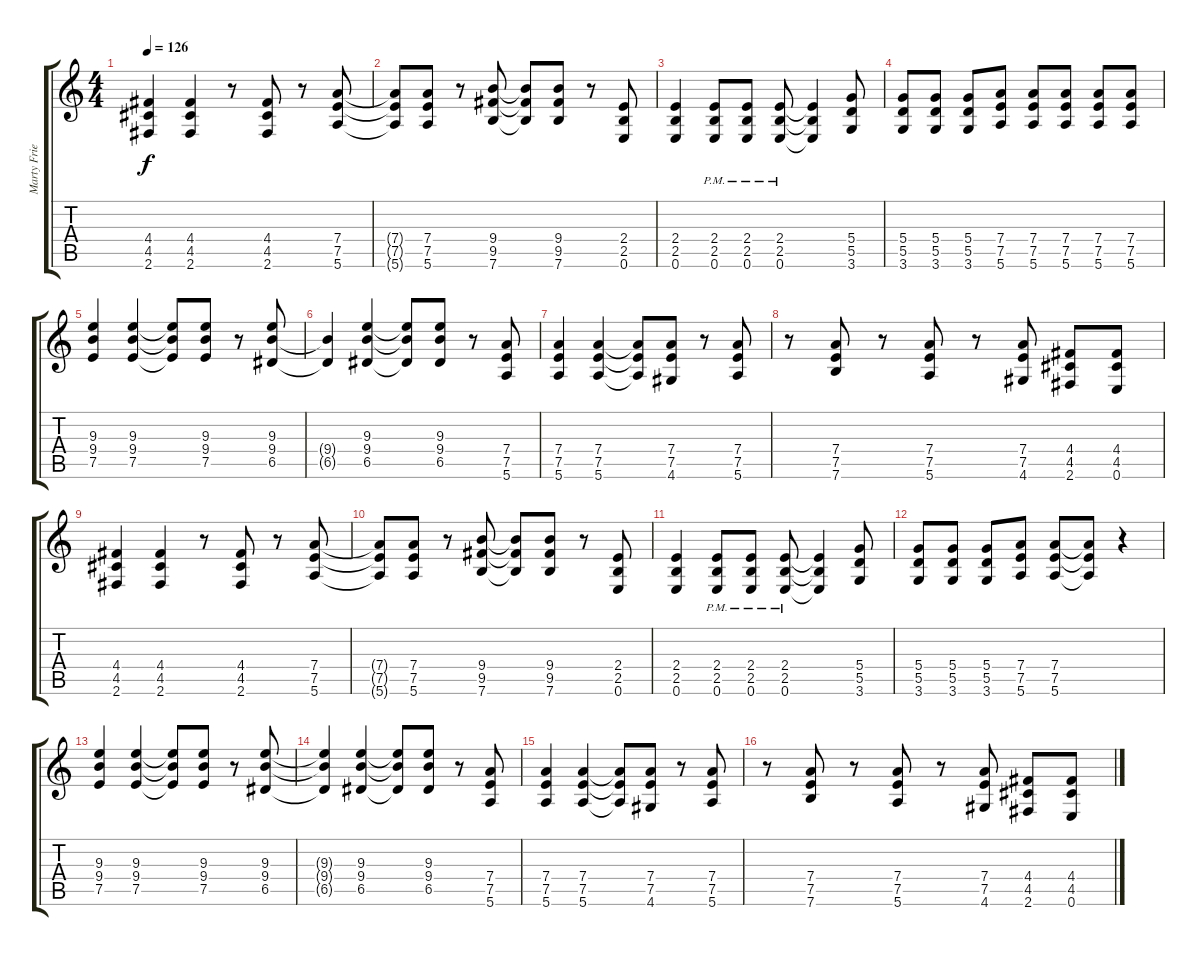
\track ("Marty Friedman" "Marty Frie") {instrument distortionguitar}
\staff {score tabs}
\tuning (E4 B3 G3 D3 A2 E2) {hide}
\ts (4 4)
\tempo 126
\clef g2
\ks c
(4.4 4.5 2.6).4{dy f} (4.4 4.5 2.6).4 r.8 (4.4 4.5 2.6).8 r.8 (7.4 7.5 5.6).8 |
(7.4{t} 7.5{t} 5.6{t}).8 (7.4 7.5 5.6).8 r.8 (9.4 9.5 7.6).8 (9.4{t} 9.5{t} 7.6{t}).8 (9.4 9.5 7.6).8 r.8 (2.4 2.5 0.6).8 |
(2.4 2.5 0.6).4 (2.4 2.5{pm} 0.6{pm}).8 (2.4 2.5{pm} 0.6{pm}).8 (2.4 2.5{pm} 0.6{pm}).8 (2.4{t} 2.5{t} 0.6{t}).4 (5.4 5.5 3.6).8 |
(5.4 5.5 3.6).8 (5.4 5.5 3.6).8 (5.4 5.5 3.6).8 (7.4 7.5 5.6).8 (7.4 7.5 5.6).8 (7.4 7.5 5.6).8 (7.4 7.5 5.6).8 (7.4 7.5 5.6).8 |
(9.3 9.4 7.5).4 (9.3 9.4 7.5).4 (9.3{t} 9.4{t} 7.5{t}).8 (9.3 9.4 7.5).8 r.8 (9.3 9.4 6.5).8 |
(9.4{t} 6.5{t}).4 (9.3 9.4 6.5).4 (9.3{t} 9.4{t} 6.5{t}).8 (9.3 9.4 6.5).8 r.8 (7.4 7.5 5.6).8 |
(7.4 7.5 5.6).4 (7.4 7.5 5.6).4 (7.4{t} 7.5{t} 5.6{t}).8 (7.4 7.5 4.6).8 r.8 (7.4 7.5 5.6).8 |
r.8 (7.4 7.5 7.6).8 r.8 (7.4 7.5 5.6).8 r.8 (7.4 7.5 4.6).8 (4.4 4.5 2.6).8 (4.4 4.5 0.6).8 |
(4.4 4.5 2.6).4 (4.4 4.5 2.6).4 r.8 (4.4 4.5 2.6).8 r.8 (7.4 7.5 5.6).8 |
(7.4{t} 7.5{t} 5.6{t}).8 (7.4 7.5 5.6).8 r.8 (9.4 9.5 7.6).8 (9.4{t} 9.5{t} 7.6{t}).8 (9.4 9.5 7.6).8 r.8 (2.4 2.5 0.6).8 |
(2.4 2.5 0.6).4 (2.4 2.5{pm} 0.6{pm}).8 (2.4 2.5{pm} 0.6{pm}).8 (2.4 2.5{pm} 0.6{pm}).8 (2.4{t} 2.5{t} 0.6{t}).4 (5.4 5.5 3.6).8 |
(5.4 5.5 3.6).8 (5.4 5.5 3.6).8 (5.4 5.5 3.6).8 (7.4 7.5 5.6).8 (7.4 7.5 5.6).8 (7.4{t} 7.5{t} 5.6{t}).8 r.4 |
(9.3 9.4 7.5).4 (9.3 9.4 7.5).4 (9.3{t} 9.4{t} 7.5{t}).8 (9.3 9.4 7.5).8 r.8 (9.3 9.4 6.5).8 |
(9.3{t} 9.4{t} 6.5{t}).4 (9.3 9.4 6.5).4 (9.3{t} 9.4{t} 6.5{t}).8 (9.3 9.4 6.5).8 r.8 (7.4 7.5 5.6).8 |
(7.4 7.5 5.6).4 (7.4 7.5 5.6).4 (7.4{t} 7.5{t} 5.6{t}).8 (7.4 7.5 4.6).8 r.8 (7.4 7.5 5.6).8 |
r.8 (7.4 7.5 7.6).8 r.8 (7.4 7.5 5.6).8 r.8 (7.4 7.5 4.6).8 (4.4 4.5 2.6).8 (4.4 4.5 0.6).8
